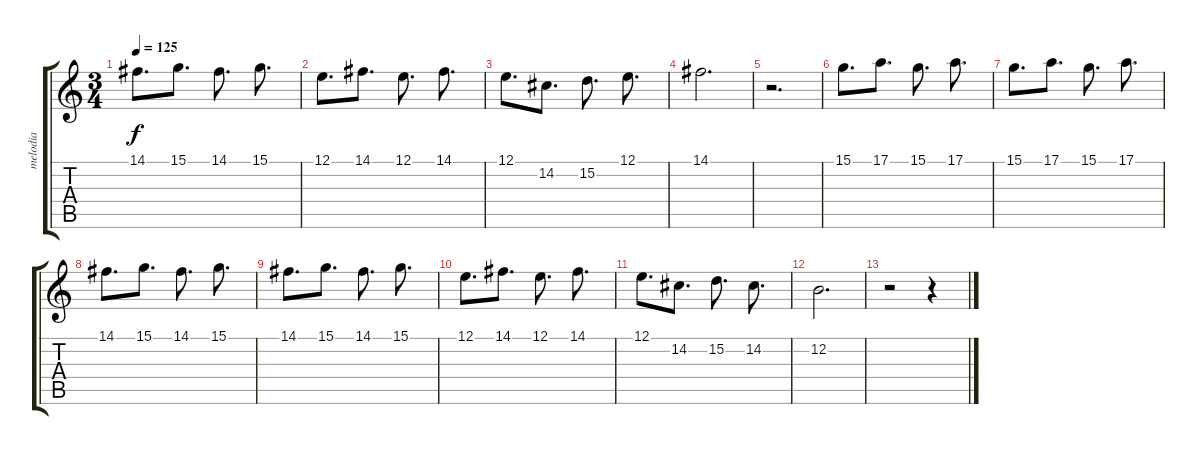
\track ("melodia" "melodia") {instrument lead3calliope}
\staff {score tabs}
\tuning (E4 B3 G3 D3 A2 E2) {hide}
\ts (3 4)
\tempo 125
\clef g2
\ks c
14.1.8{d dy f} 15.1.8{d} 14.1.8{d} 15.1.8{d} |
12.1.8{d} 14.1.8{d} 12.1.8{d} 14.1.8{d} |
12.1.8{d} 14.2.8{d} 15.2.8{d} 12.1.8{d} |
14.1.2{d} |
r.2{d} |
15.1.8{d} 17.1.8{d} 15.1.8{d} 17.1.8{d} |
15.1.8{d} 17.1.8{d} 15.1.8{d} 17.1.8{d} |
14.1.8{d} 15.1.8{d} 14.1.8{d} 15.1.8{d} |
14.1.8{d} 15.1.8{d} 14.1.8{d} 15.1.8{d} |
12.1.8{d} 14.1.8{d} 12.1.8{d} 14.1.8{d} |
12.1.8{d} 14.2.8{d} 15.2.8{d} 14.2.8{d} |
12.2.2{d} |
r.2 r.4
